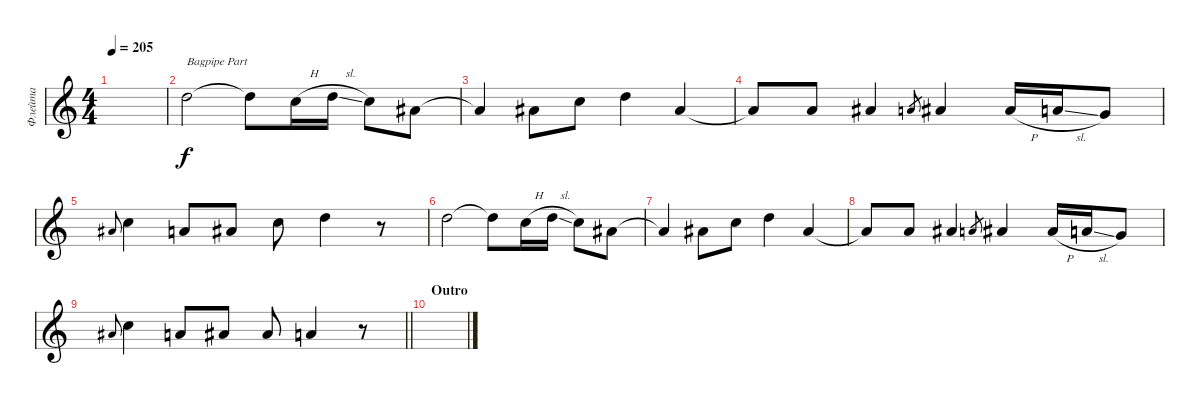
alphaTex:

\track ("Флейта" "Флейта") {instrument flute}
\staff {score}
\tuning (E4 B3 G3 D3 A2 E2) {hide}
\ts (4 4)
\tempo 205
\clef g2
\ks aminor
|
10.1.2{txt "Bagpipe Part" dy f instrument bassoon} 10.1{t}.8 8.1{h}.16 10.1{sl}.16 8.1.8 6.1.8 |
6.1{t}.4 6.1.8 8.1.8 10.1.4 6.1.4 |
6.1{t}.8 5.1.8 6.1.4 5.1.8{gr} 6.1.4 6.1{h}.16 5.1{sl}.16 3.1.8 |
6.1.8{gr onbeat} 8.1.4 5.1.8 6.1.8 8.1.8 10.1.4 r.8 |
10.1.2 10.1{t}.8 8.1{h}.16 10.1{sl}.16 8.1.8 6.1.8 |
6.1{t}.4 6.1.8 8.1.8 10.1.4 6.1.4 |
6.1{t}.8 5.1.8 6.1.4 5.1.8{gr} 6.1.4 6.1{h}.16 5.1{sl}.16 3.1.8 |
\barLineRight lightlight
6.1.8{gr onbeat} 8.1.4 5.1.8 6.1.8 6.1.8 5.1.4 r.8 |
\section ("" "Outro")
